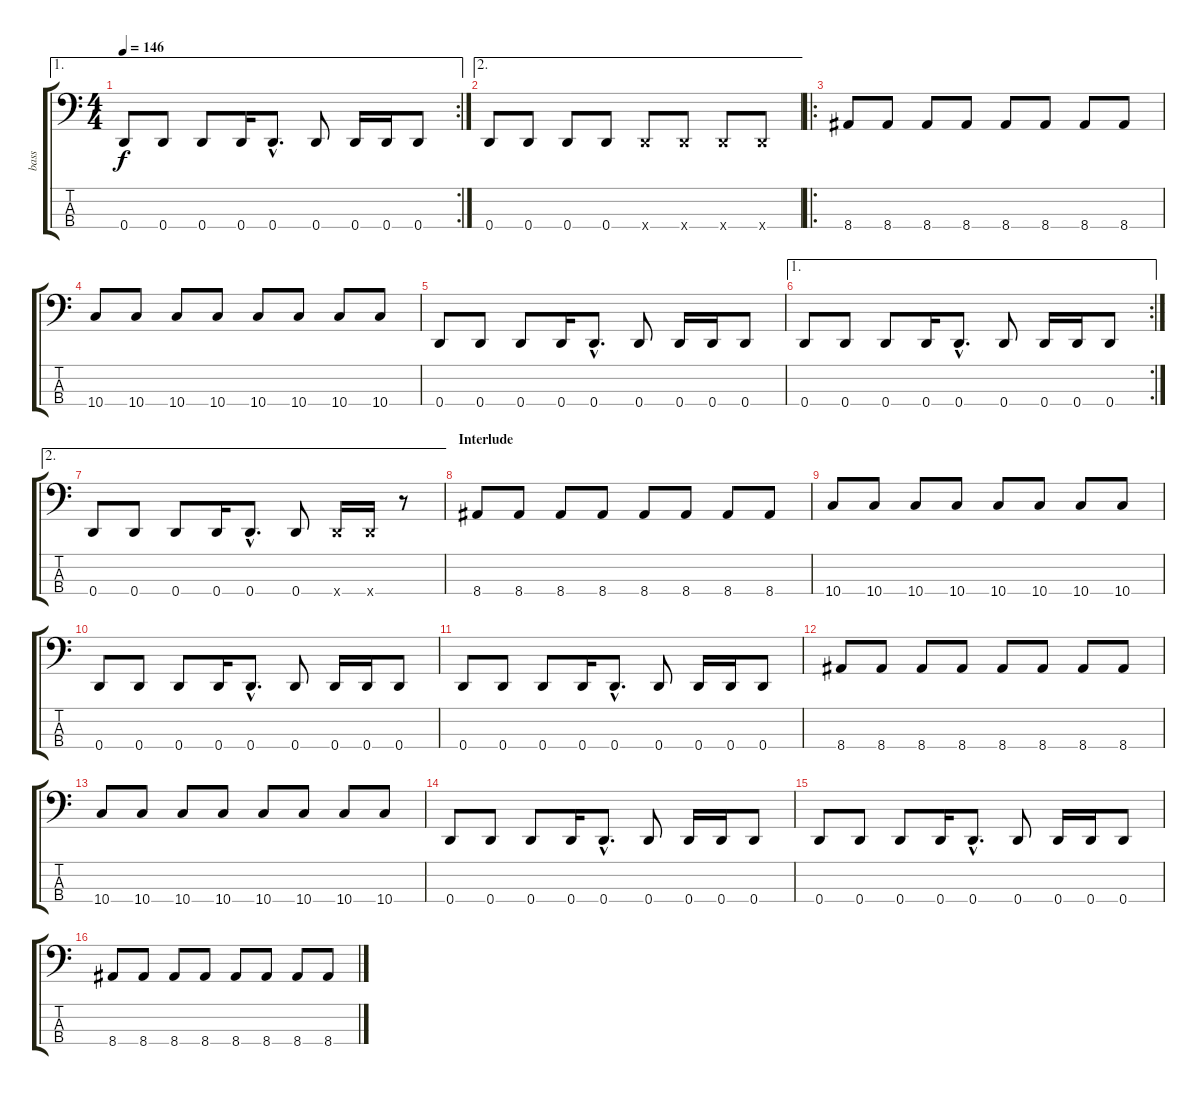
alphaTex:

\track ("bass" "bass") {instrument electricbassfinger}
\staff {score tabs}
\tuning (G2 D2 A1 D1) {hide}
\ae 1
\rc 2
\ts (4 4)
\tempo 146
\clef f4
\ks c
0.4.8{dy f} 0.4.8 0.4.8 0.4.16 0.4{hac}.8{d} 0.4.8 0.4.16 0.4.16 0.4.8 |
\ae 2
0.4.8 0.4.8 0.4.8 0.4.8 0.4{x}.8 0.4{x}.8 0.4{x}.8 0.4{x}.8 |
\ro
8.4.8 8.4.8 8.4.8 8.4.8 8.4.8 8.4.8 8.4.8 8.4.8 |
10.4.8 10.4.8 10.4.8 10.4.8 10.4.8 10.4.8 10.4.8 10.4.8 |
0.4.8 0.4.8 0.4.8 0.4.16 0.4{hac}.8{d} 0.4.8 0.4.16 0.4.16 0.4.8 |
\ae 1
\rc 2
0.4.8 0.4.8 0.4.8 0.4.16 0.4{hac}.8{d} 0.4.8 0.4.16 0.4.16 0.4.8 |
\ae 2
0.4.8 0.4.8 0.4.8 0.4.16 0.4{hac}.8{d} 0.4.8 0.4{x}.16 0.4{x}.16 r.8 |
\section ("" "Interlude")
8.4.8 8.4.8 8.4.8 8.4.8 8.4.8 8.4.8 8.4.8 8.4.8 |
10.4.8 10.4.8 10.4.8 10.4.8 10.4.8 10.4.8 10.4.8 10.4.8 |
0.4.8 0.4.8 0.4.8 0.4.16 0.4{hac}.8{d} 0.4.8 0.4.16 0.4.16 0.4.8 |
0.4.8 0.4.8 0.4.8 0.4.16 0.4{hac}.8{d} 0.4.8 0.4.16 0.4.16 0.4.8 |
8.4.8 8.4.8 8.4.8 8.4.8 8.4.8 8.4.8 8.4.8 8.4.8 |
10.4.8 10.4.8 10.4.8 10.4.8 10.4.8 10.4.8 10.4.8 10.4.8 |
0.4.8 0.4.8 0.4.8 0.4.16 0.4{hac}.8{d} 0.4.8 0.4.16 0.4.16 0.4.8 |
0.4.8 0.4.8 0.4.8 0.4.16 0.4{hac}.8{d} 0.4.8 0.4.16 0.4.16 0.4.8 |
8.4.8 8.4.8 8.4.8 8.4.8 8.4.8 8.4.8 8.4.8 8.4.8
